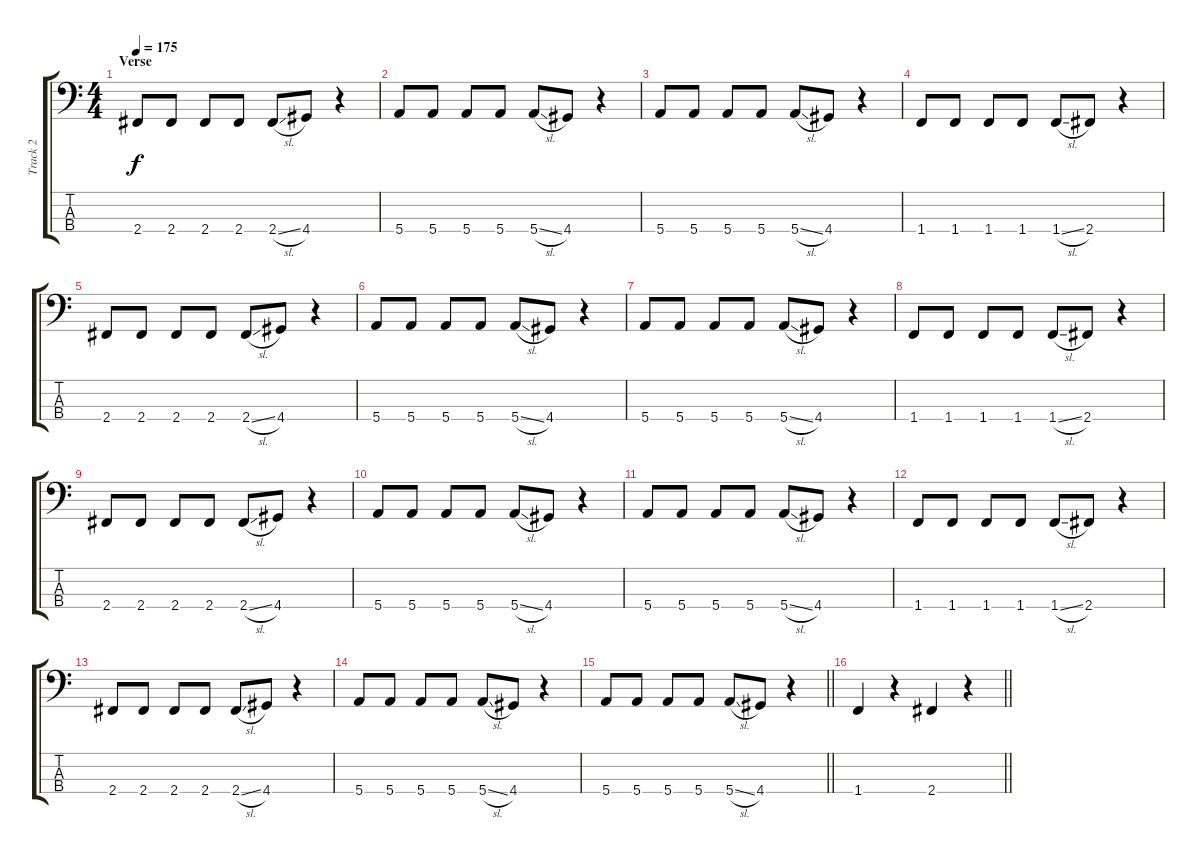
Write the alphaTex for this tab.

\track ("Track 2" "Track 2") {instrument electricbassfinger}
\staff {score tabs}
\tuning (G2 D2 A1 E1) {hide}
\ts (4 4)
\section ("" "Verse")
\tempo 175
\clef f4
\ks c
2.4.8{dy f} 2.4.8 2.4.8 2.4.8 2.4{sl}.8 4.4.8 r.4 |
5.4.8 5.4.8 5.4.8 5.4.8 5.4{sl}.8 4.4.8 r.4 |
5.4.8 5.4.8 5.4.8 5.4.8 5.4{sl}.8 4.4.8 r.4 |
1.4.8 1.4.8 1.4.8 1.4.8 1.4{sl}.8 2.4.8 r.4 |
2.4.8 2.4.8 2.4.8 2.4.8 2.4{sl}.8 4.4.8 r.4 |
5.4.8 5.4.8 5.4.8 5.4.8 5.4{sl}.8 4.4.8 r.4 |
5.4.8 5.4.8 5.4.8 5.4.8 5.4{sl}.8 4.4.8 r.4 |
1.4.8 1.4.8 1.4.8 1.4.8 1.4{sl}.8 2.4.8 r.4 |
2.4.8 2.4.8 2.4.8 2.4.8 2.4{sl}.8 4.4.8 r.4 |
5.4.8 5.4.8 5.4.8 5.4.8 5.4{sl}.8 4.4.8 r.4 |
5.4.8 5.4.8 5.4.8 5.4.8 5.4{sl}.8 4.4.8 r.4 |
1.4.8 1.4.8 1.4.8 1.4.8 1.4{sl}.8 2.4.8 r.4 |
2.4.8 2.4.8 2.4.8 2.4.8 2.4{sl}.8 4.4.8 r.4 |
5.4.8 5.4.8 5.4.8 5.4.8 5.4{sl}.8 4.4.8 r.4 |
\barLineRight lightlight
5.4.8 5.4.8 5.4.8 5.4.8 5.4{sl}.8 4.4.8 r.4 |
\barLineRight lightlight
1.4.4 r.4 2.4.4 r.4
